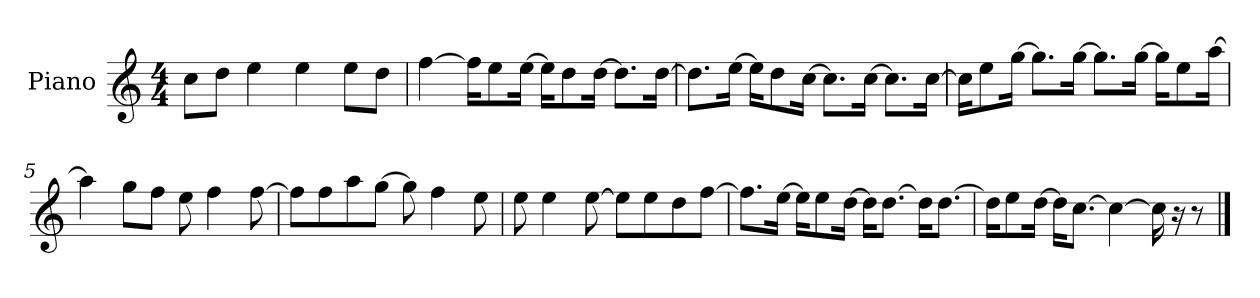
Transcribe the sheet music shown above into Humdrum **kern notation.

**kern
*part1
*staff1
*I"Piano
*I'P-no
*clefG2
*k[]
*M4/4
*MM90
=1
8cc\L
8dd\J
4ee\
4ee\
8ee\L
8dd\J
=2
[4ff\
16ff\KL]
8ee\
[16ee\Jk
16ee\KL]
8dd\
[16dd\Jk
8.dd\L]
[16dd\Jk
=3
8.dd\L]
[16ee\Jk
16ee\KL]
8dd\
[16cc\Jk
8.cc\L]
[16cc\Jk
8.cc\L]
[16cc\Jk
=4
16cc\KL]
8ee\
[16gg\Jk
8.gg\L]
[16gg\Jk
8.gg\L]
[16gg\Jk
16gg\KL]
8ee\
[16aa\Jk
!!LO:LB:g=z
=5
4aa\]
8gg\L
8ff\J
8ee\
4ff\
[8ff\
=6
8ff\L]
8ff\
8aa\
[8gg\J
8gg\]
4ff\
8ee\
=7
8ee\
4ee\
[8ee\
8ee\L]
8ee\
8dd\
[8ff\J
=8
8.ff\L]
[16ee\Jk
16ee\KL]
8ee\
[16dd\Jk
16dd\KL]
[8.dd\J
16dd\KL]
[8.dd\J
=9
16dd\KL]
8ee\
[16dd\Jk
16dd\KL]
[8.cc\J
4cc\_
16cc\]
16r
8r
==
*-
